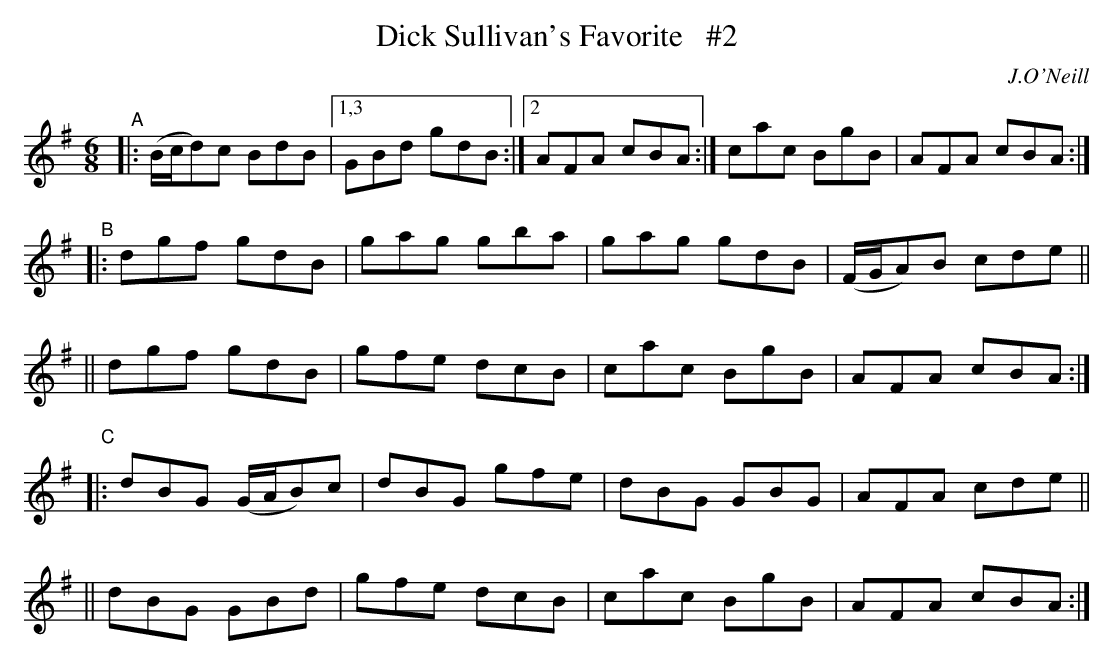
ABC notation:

X:1
T: Dick Sullivan's Favorite   #2
O: J.O'Neill
M: 6/8
L: 1/8
K: G
"^A"\
|: (B/c/d)c BdB |[1,3 GBd gdB :|[2 AFA cBA :| cac BgB | AFA cBA :|
"^B"\
|: dgf gdB | gag gba | gag gdB | (F/G/A)B cde ||
|| dgf gdB | gfe dcB | cac BgB | AFA cBA :|
"^C"\
|: dBG (G/A/B)c | dBG gfe | dBG GBG | AFA cde ||
|| dBG GBd | gfe dcB | cac BgB | AFA cBA :|
